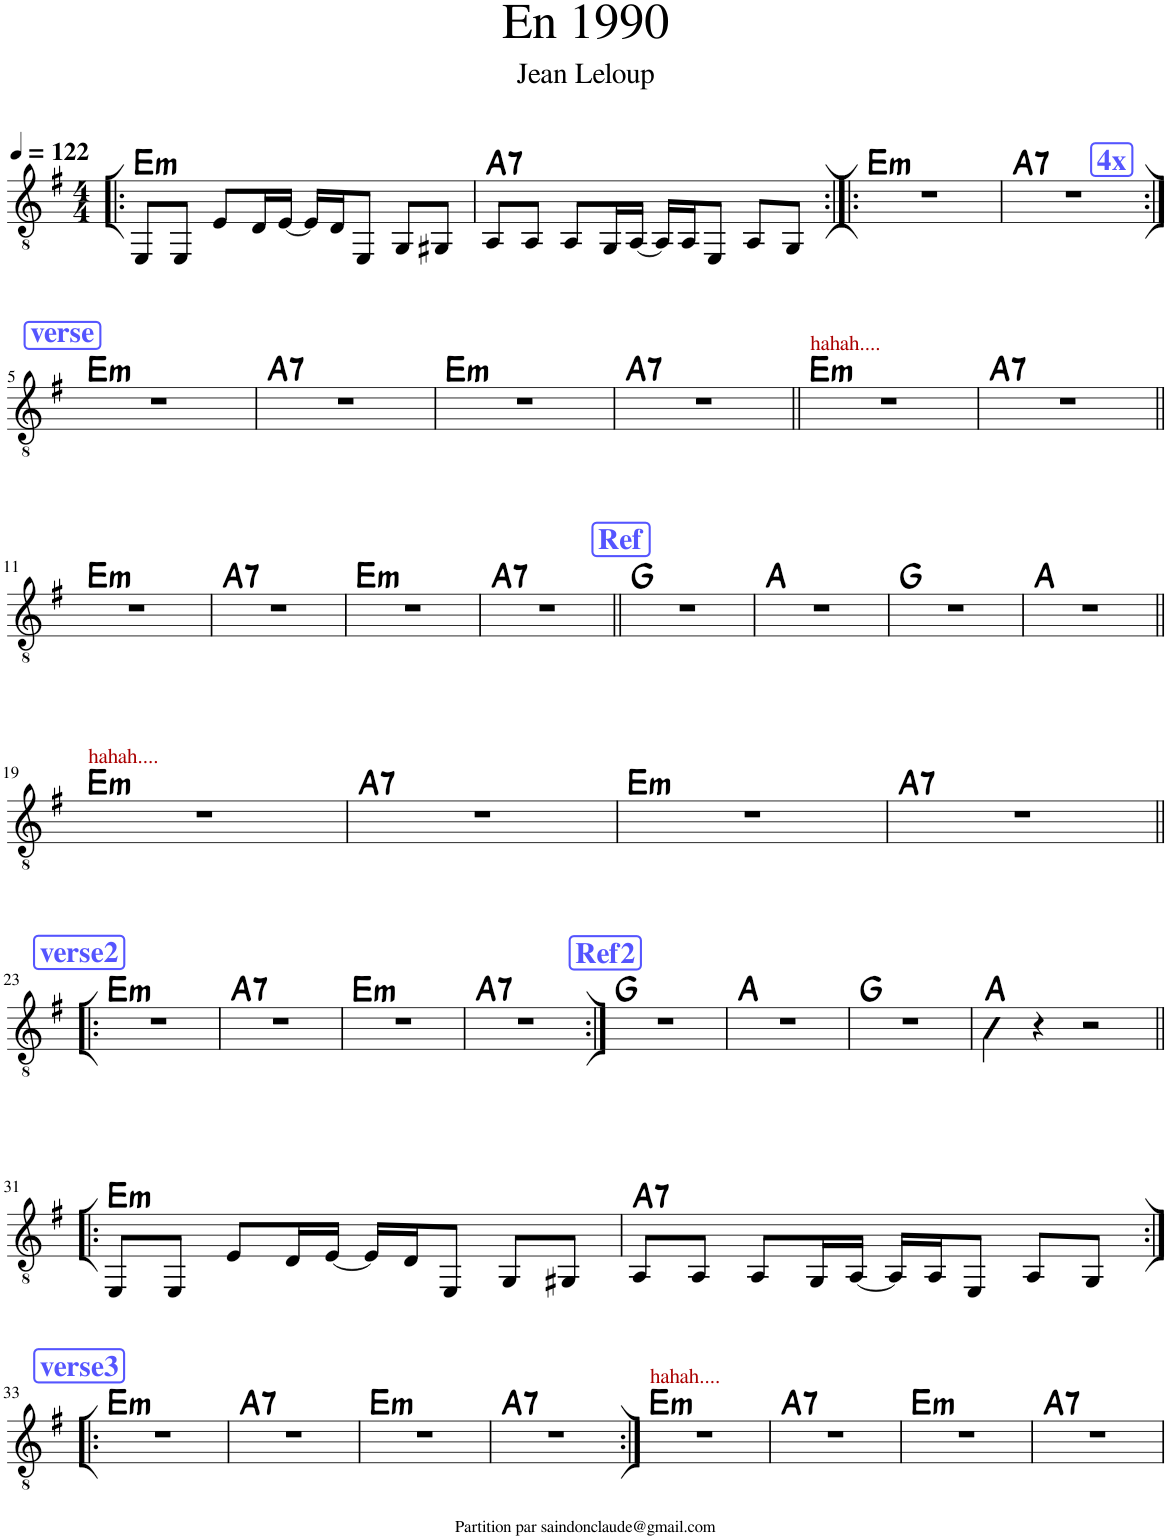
**kern	**harte
*part1	*part1
*staff1	*
*I"Classical Guitar	*
*I'Guit.	*
*clefGv2	*
*k[f#]	*
*M4/4	*
*MM122	*
=1!|:	=1!|:
!	!LO:H:kt=m
8EE/L	E:min
8EE/J	.
8E/L	.
16D/L	.
[16E/JJ	.
16E/LL]	.
16D/J	.
8EE/J	.
8GG/L	.
8GG#X/J	.
=2	=2
!	!LO:H:kt=7
8AA/L	A:7
8AA/J	.
8AA/L	.
16GG/L	.
[16AA/JJ	.
16AA/LL]	.
16AA/J	.
8EE/J	.
8AA/L	.
8GG/J	.
=3:|!|:	=3:|!|:
!	!LO:H:kt=m
1r	E:min
!!LO:REH:place=s1:a:B:cj:color=#5555FF:fs=14:t=4x
=4	=4
!	!LO:H:kt=7
1r	A:7
!!LO:LB:g=z
!!LO:REH:place=s1:a:B:cj:color=#5555FF:fs=14:t=verse
=5:|!	=5:|!
!	!LO:H:kt=m
1r	E:min
=6	=6
!	!LO:H:kt=7
1r	A:7
=7	=7
!	!LO:H:kt=m
1r	E:min
=8	=8
!	!LO:H:kt=7
1r	A:7
=9||	=9||
!LO:TX:a:color=#AA0000:t=hahah....	!LO:H:kt=m
1r	E:min
=10	=10
!	!LO:H:kt=7
1r	A:7
!!LO:LB:g=z
=11||	=11||
!	!LO:H:kt=m
1r	E:min
=12	=12
!	!LO:H:kt=7
1r	A:7
=13	=13
!	!LO:H:kt=m
1r	E:min
=14	=14
!	!LO:H:kt=7
1r	A:7
!!LO:REH:place=s1:a:B:cj:color=#5555FF:fs=14:t=Ref
=15||	=15||
1r	G:maj
=16	=16
1r	A:maj
=17	=17
1r	G:maj
=18	=18
1r	A:maj
!!LO:LB:g=z
=19||	=19||
!LO:TX:a:color=#AA0000:t=hahah....	!LO:H:kt=m
1r	E:min
=20	=20
!	!LO:H:kt=7
1r	A:7
=21	=21
!	!LO:H:kt=m
1r	E:min
=22	=22
!	!LO:H:kt=7
1r	A:7
!!LO:LB:g=z
!!LO:REH:place=s1:a:B:cj:color=#5555FF:fs=14:t=verse2
=23!|:	=23!|:
!	!LO:H:kt=m
1r	E:min
=24	=24
!	!LO:H:kt=7
1r	A:7
=25	=25
!	!LO:H:kt=m
1r	E:min
=26	=26
!	!LO:H:kt=7
1r	A:7
!!LO:REH:place=s1:a:B:cj:color=#5555FF:fs=14:t=Ref2
=27:|!	=27:|!
1r	G:maj
=28	=28
1r	A:maj
=29	=29
1r	G:maj
=30	=30
4A\	A:maj
4r	.
2r	.
!!LO:LB:g=z
=31!|:	=31!|:
!	!LO:H:kt=m
8EE/L	E:min
8EE/J	.
8E/L	.
16D/L	.
[16E/JJ	.
16E/LL]	.
16D/J	.
8EE/J	.
8GG/L	.
8GG#X/J	.
=32	=32
!	!LO:H:kt=7
8AA/L	A:7
8AA/J	.
8AA/L	.
16GG/L	.
[16AA/JJ	.
16AA/LL]	.
16AA/J	.
8EE/J	.
8AA/L	.
8GG/J	.
!!LO:LB:g=z
!!LO:REH:place=s1:a:B:cj:color=#5555FF:fs=14:t=verse3
=33:|!|:	=33:|!|:
!	!LO:H:kt=m
1r	E:min
=34	=34
!	!LO:H:kt=7
1r	A:7
=35	=35
!	!LO:H:kt=m
1r	E:min
=36	=36
!	!LO:H:kt=7
1r	A:7
=37:|!	=37:|!
!LO:TX:a:color=#AA0000:t=hahah....	!LO:H:kt=m
1r	E:min
=38	=38
!	!LO:H:kt=7
1r	A:7
=39	=39
!	!LO:H:kt=m
1r	E:min
=40	=40
!	!LO:H:kt=7
1r	A:7
=	=
*-	*-
